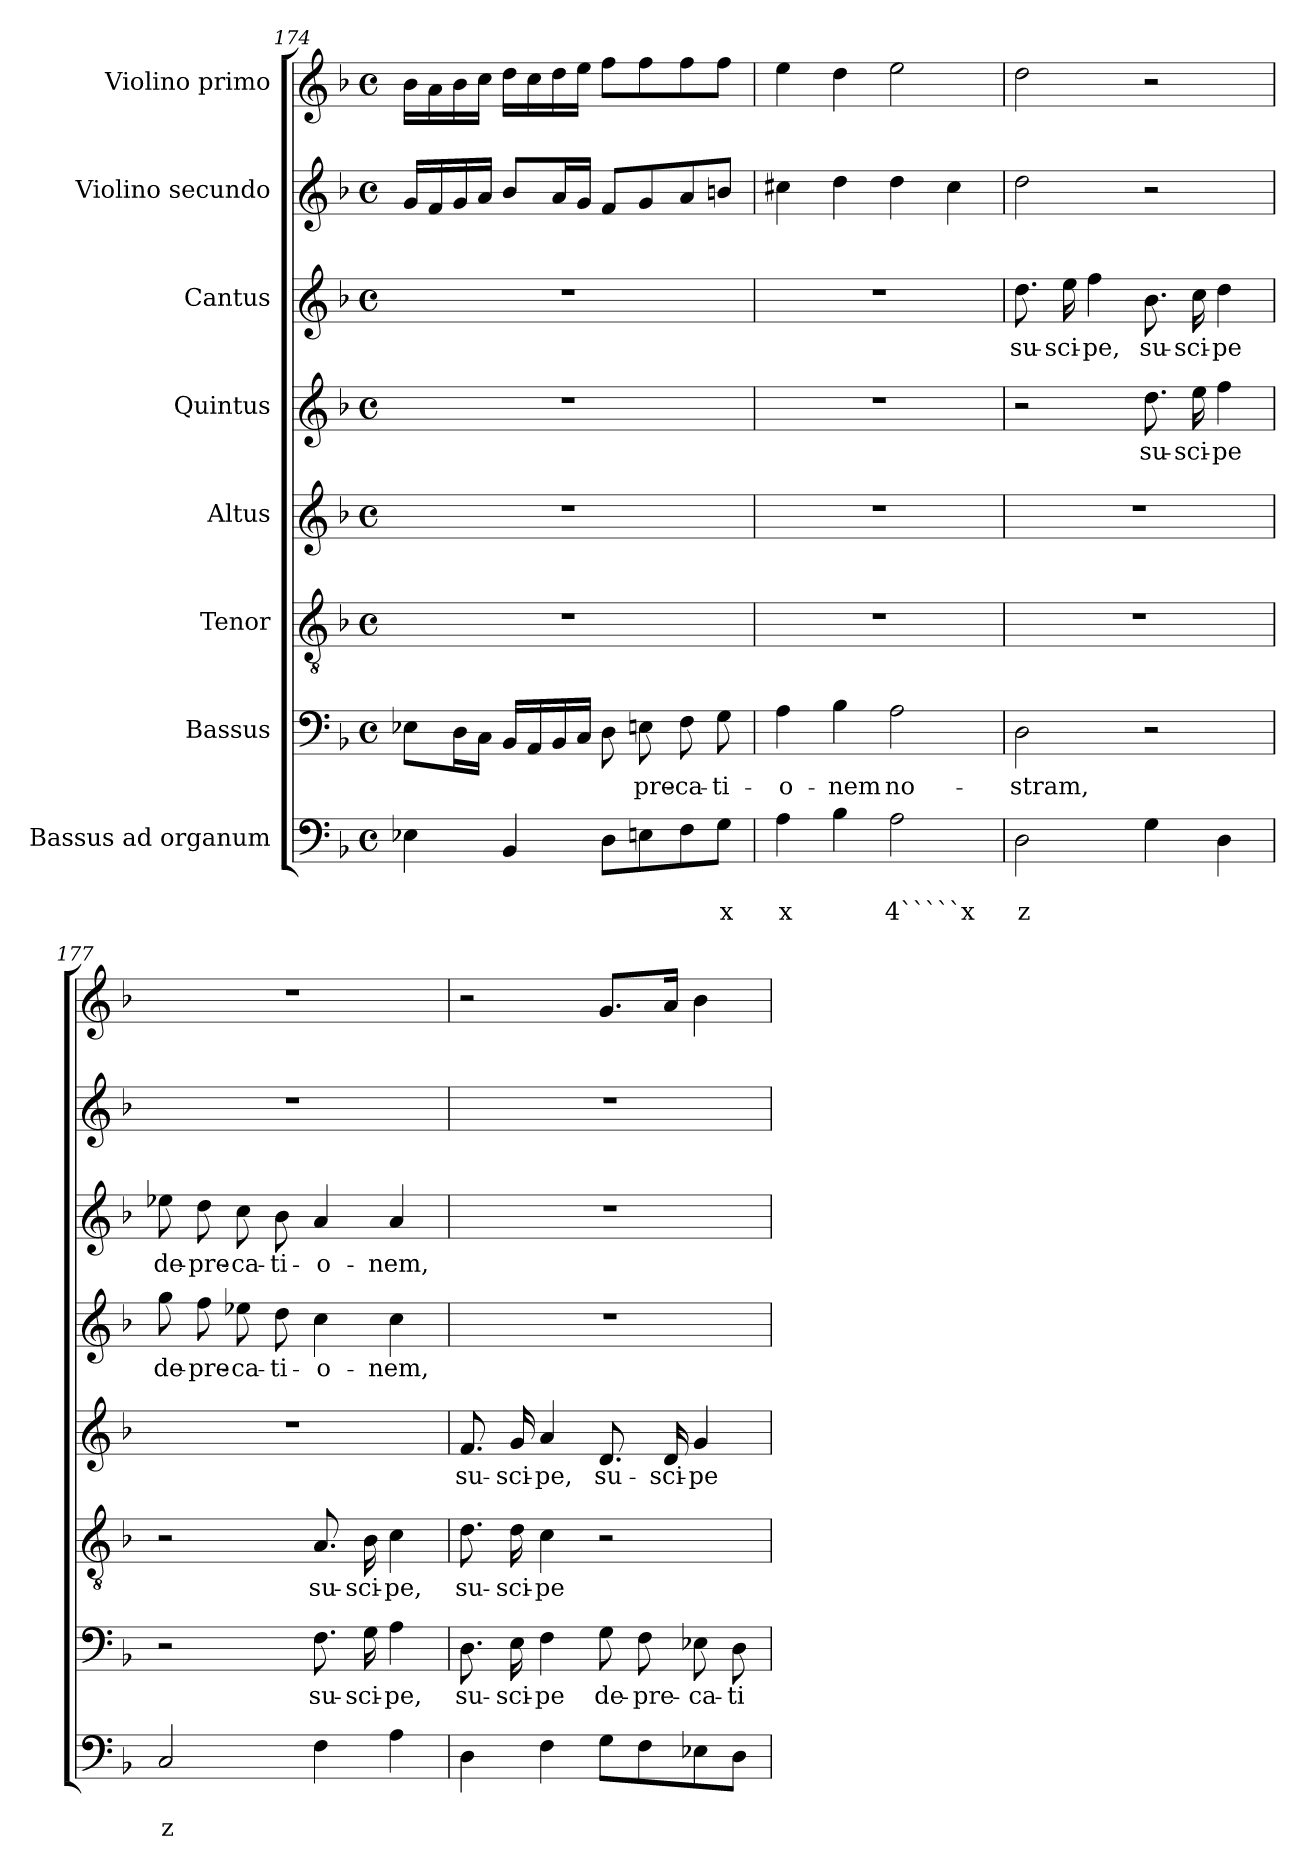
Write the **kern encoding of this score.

**kern	**text	**text	**kern	**text	**kern	**text	**kern	**text	**kern	**text	**kern	**text	**kern	**kern
*part8	*part8	*part8	*part7	*part7	*part6	*part6	*part5	*part5	*part4	*part4	*part3	*part3	*part2	*part1
*staff8	*staff8	*staff8	*staff7	*staff7	*staff6	*staff6	*staff5	*staff5	*staff4	*staff4	*staff3	*staff3	*staff2	*staff1
*I"Bassus ad  organum	*	*	*I"Bassus	*	*I"Tenor	*	*I"Altus	*	*I"Quintus	*	*I"Cantus	*	*I"Violino secundo	*I"Violino primo
*clefF4	*	*	*clefF4	*	*clefGv2	*	*clefG2	*	*clefG2	*	*clefG2	*	*clefG2	*clefG2
*k[b-]	*	*	*k[b-]	*	*k[b-]	*	*k[b-]	*	*k[b-]	*	*k[b-]	*	*k[b-]	*k[b-]
*F:	*	*	*F:	*	*F:	*	*F:	*	*F:	*	*F:	*	*F:	*F:
*M4/4	*	*	*M4/4	*	*M4/4	*	*M4/4	*	*M4/4	*	*M4/4	*	*M4/4	*M4/4
*met(c)	*	*	*met(c)	*	*met(c)	*	*met(c)	*	*met(c)	*	*met(c)	*	*met(c)	*met(c)
=174	=174	=174	=174	=174	=174	=174	=174	=174	=174	=174	=174	=174	=174	=174
4E-X\	.	.	8E-X\L	.	1r	.	1r	.	1r	.	1r	.	16g/LL	16b-\LL
.	.	.	.	.	.	.	.	.	.	.	.	.	16f/	16a\
.	.	.	16D\L	.	.	.	.	.	.	.	.	.	16g/	16b-\
.	.	.	16C\JJ	.	.	.	.	.	.	.	.	.	16a/JJ	16cc\JJ
4BB-/	.	.	16BB-/LL	.	.	.	.	.	.	.	.	.	8b-/L	16dd\LL
.	.	.	16AA/	.	.	.	.	.	.	.	.	.	.	16cc\
.	.	.	16BB-/	.	.	.	.	.	.	.	.	.	16a/L	16dd\
.	.	.	16C/JJ	.	.	.	.	.	.	.	.	.	16g/JJ	16ee\JJ
8D\L	.	.	8D\	.	.	.	.	.	.	.	.	.	8f/L	8ff\L
!	!	!	!	!LO:LY:b	!	!	!	!	!	!	!	!	!	!
8En\	.	.	8En\	-pre-	.	.	.	.	.	.	.	.	8g/	8ff\
!	!	!	!	!LO:LY:b	!	!	!	!	!	!	!	!	!	!
8F\	.	.	8F\	-ca-	.	.	.	.	.	.	.	.	8a/	8ff\
!	!	!LO:LY:b	!	!LO:LY:b	!	!	!	!	!	!	!	!	!	!
8G\J	.	x	8G\	-ti-	.	.	.	.	.	.	.	.	8bn/J	8ff\J
!!LO:PB:g=z
=175	=175	=175	=175	=175	=175	=175	=175	=175	=175	=175	=175	=175	=175	=175
!	!	!LO:LY:b	!	!LO:LY:b	!	!	!	!	!	!	!	!	!	!
4A\	.	x	4A\	-o-	1r	.	1r	.	1r	.	1r	.	4cc#X\	4ee\
!	!	!	!	!LO:LY:b	!	!	!	!	!	!	!	!	!	!
4B-\	.	.	4B-\	-nem	.	.	.	.	.	.	.	.	4dd\	4dd\
!	!	!LO:LY:b	!	!LO:LY:b	!	!	!	!	!	!	!	!	!	!
2A\	.	4`````x	2A\	no-	.	.	.	.	.	.	.	.	4dd\	2ee\
.	.	.	.	.	.	.	.	.	.	.	.	.	4cc#\	.
=176	=176	=176	=176	=176	=176	=176	=176	=176	=176	=176	=176	=176	=176	=176
!	!	!LO:LY:b	!	!LO:LY:b	!	!	!	!	!	!	!	!LO:LY:b	!	!
2D\	.	z	2D\	-stram,	1r	.	1r	.	2r	.	8.dd\	su-	2dd\	2dd\
!	!	!	!	!	!	!	!	!	!	!	!	!LO:LY:b	!	!
.	.	.	.	.	.	.	.	.	.	.	16ee\	-sci-	.	.
!	!	!	!	!	!	!	!	!	!	!	!	!LO:LY:b	!	!
.	.	.	.	.	.	.	.	.	.	.	4ff\	-pe,	.	.
!	!	!	!	!	!	!	!	!	!	!LO:LY:b	!	!LO:LY:b	!	!
4G\	.	.	2r	.	.	.	.	.	8.dd\	su-	8.b-\	su-	2r	2r
!	!	!	!	!	!	!	!	!	!	!LO:LY:b	!	!LO:LY:b	!	!
.	.	.	.	.	.	.	.	.	16ee\	-sci-	16cc\	-sci-	.	.
!	!	!	!	!	!	!	!	!	!	!LO:LY:b	!	!LO:LY:b	!	!
4D\	.	.	.	.	.	.	.	.	4ff\	-pe	4dd\	-pe	.	.
=177	=177	=177	=177	=177	=177	=177	=177	=177	=177	=177	=177	=177	=177	=177
!	!	!LO:LY:b	!	!	!	!	!	!	!	!LO:LY:b	!	!LO:LY:b	!	!
2C/	.	z	2r	.	2r	.	1r	.	8gg\	de-	8ee-X\	de-	1r	1r
!	!	!	!	!	!	!	!	!	!	!LO:LY:b	!	!LO:LY:b	!	!
.	.	.	.	.	.	.	.	.	8ff\	-pre-	8dd\	-pre-	.	.
!	!	!	!	!	!	!	!	!	!	!LO:LY:b	!	!LO:LY:b	!	!
.	.	.	.	.	.	.	.	.	8ee-X\	-ca-	8cc\	-ca-	.	.
!	!	!	!	!	!	!	!	!	!	!LO:LY:b	!	!LO:LY:b	!	!
.	.	.	.	.	.	.	.	.	8dd\	-ti-	8b-\	-ti-	.	.
!	!	!	!	!LO:LY:b	!	!LO:LY:b	!	!	!	!LO:LY:b	!	!LO:LY:b	!	!
4F\	.	.	8.F\	su-	8.A/	su-	.	.	4cc\	-o-	4a/	-o-	.	.
!	!	!	!	!LO:LY:b	!	!LO:LY:b	!	!	!	!	!	!	!	!
.	.	.	16G\	-sci-	16B-\	-sci-	.	.	.	.	.	.	.	.
!	!	!	!	!LO:LY:b	!	!LO:LY:b	!	!	!	!LO:LY:b	!	!LO:LY:b	!	!
4A\	.	.	4A\	-pe,	4c\	-pe,	.	.	4cc\	-nem,	4a/	-nem,	.	.
=178	=178	=178	=178	=178	=178	=178	=178	=178	=178	=178	=178	=178	=178	=178
!	!	!	!	!LO:LY:b	!	!LO:LY:b	!	!LO:LY:b	!	!	!	!	!	!
4D\	.	.	8.D\	su-	8.d\	su-	8.f/	su-	1r	.	1r	.	1r	2r
!	!	!	!	!LO:LY:b	!	!LO:LY:b	!	!LO:LY:b	!	!	!	!	!	!
.	.	.	16E\	-sci-	16d\	-sci-	16g/	-sci-	.	.	.	.	.	.
!	!	!	!	!LO:LY:b	!	!LO:LY:b	!	!LO:LY:b	!	!	!	!	!	!
4F\	.	.	4F\	-pe	4c\	-pe	4a/	-pe,	.	.	.	.	.	.
!	!	!	!	!LO:LY:b	!	!	!	!LO:LY:b	!	!	!	!	!	!
8G\L	.	.	8G\	de-	2r	.	8.d/	su-	.	.	.	.	.	8.g/L
!	!	!	!	!LO:LY:b	!	!	!	!	!	!	!	!	!	!
8F\	.	.	8F\	-pre-	.	.	.	.	.	.	.	.	.	.
!	!	!	!	!	!	!	!	!LO:LY:b	!	!	!	!	!	!
.	.	.	.	.	.	.	16d/	-sci-	.	.	.	.	.	16a/Jk
!	!	!	!	!LO:LY:b	!	!	!	!LO:LY:b	!	!	!	!	!	!
8E-X\	.	.	8E-X\	-ca-	.	.	4g/	-pe	.	.	.	.	.	4b-\
!	!	!	!	!LO:LY:b	!	!	!	!	!	!	!	!	!	!
8D\J	.	.	8D\	-ti-	.	.	.	.	.	.	.	.	.	.
=	=	=	=	=	=	=	=	=	=	=	=	=	=	=
*-	*-	*-	*-	*-	*-	*-	*-	*-	*-	*-	*-	*-	*-	*-
